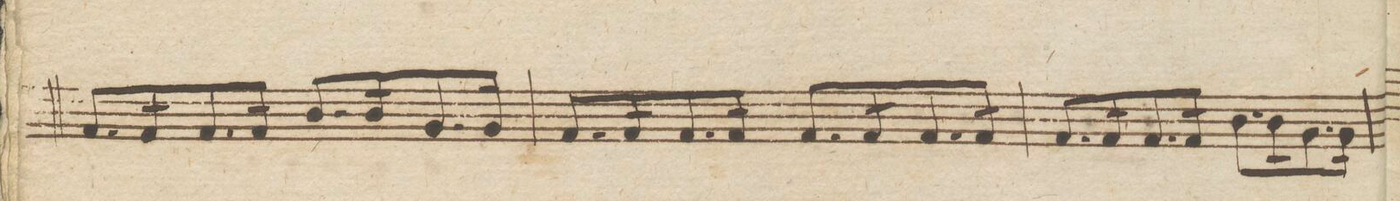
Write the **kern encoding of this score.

**kern	**dynam
*I"Viola.	*
*clefC3	*
*k[]	*
*met(c)	*
*M4/4	*
8.G/L	.
16G/K	.
8.G/	.
16G/Jk	.
8.c/L	.
16c/K	.
8.A/	.
16A/Jk	.
=19	=19
8.G/L	.
16G/K	.
8.G/	.
16G/Jk	.
8.G/L	.
16G/K	.
8.G/	.
16G/Jk	.
=20	=20
8.G/L	.
16G/K	.
8.G/	.
16G/Jk	.
8.c\L	.
16c\K	.
8.A\	.
16A\Jk	.
=21	=21
*-	*-
